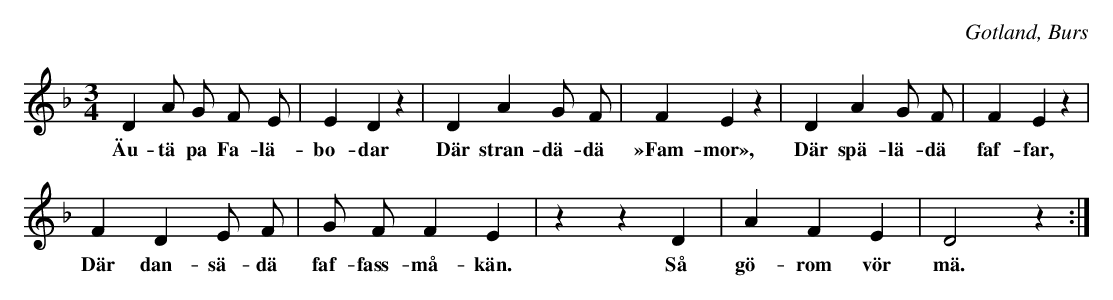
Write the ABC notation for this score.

X:1
T:
O:Gotland, Burs
M:3/4
L:1/8
K:Dm
D2 A G F E|E2 D2 z2|D2 A2 G F|F2 E2 z2|D2 A2 G F|F2 E2 z2|
w:Äu-tä pa Fa-lä-bo-dar Där stran-dä-dä »Fam-mor», Där spä-lä-dä faf-far,
F2 D2 E F|G F F2 E2|z2 z2 D2|A2 F2 E2|D4 z2:|
w:Där dan-sä-dä faf-fass-må-kän. Så gö-rom vör mä.
